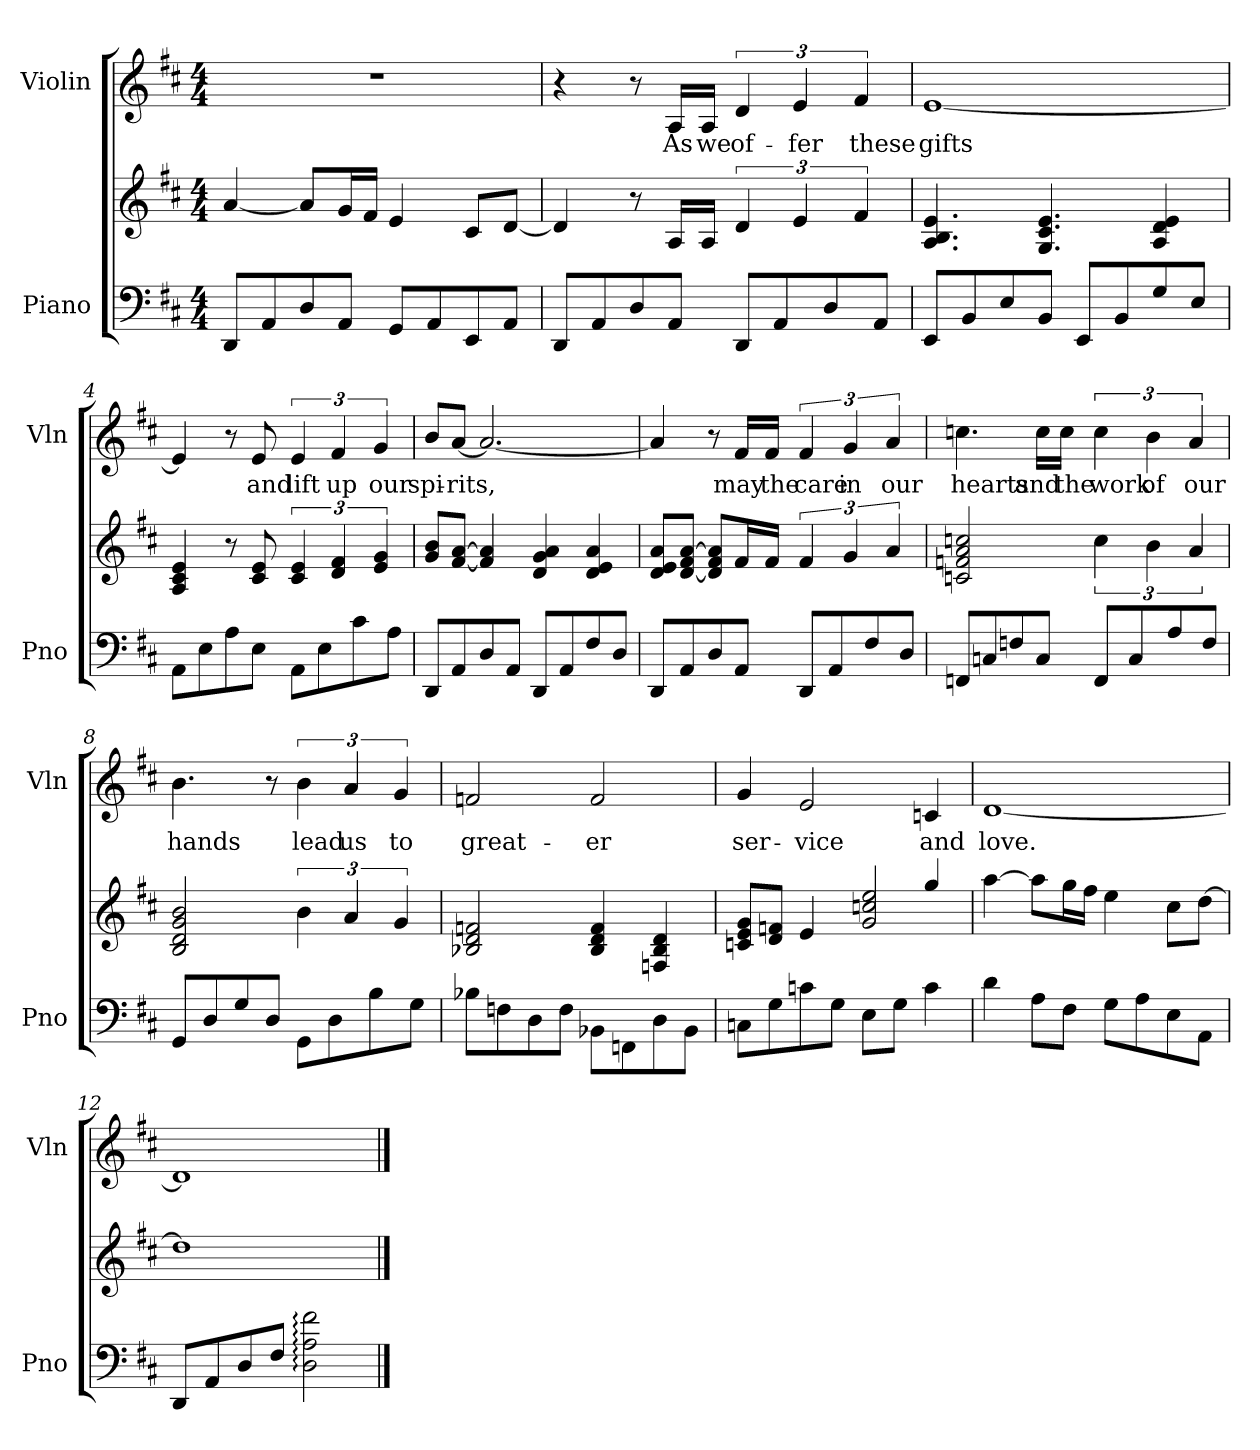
**kern	**kern	**kern	**text
*part2	*part2	*part1	*part1
*staff3	*staff2	*staff1	*staff1
*I"Piano	*	*I"Violin	*
*I'Pno	*	*I'Vln	*
*clefF4	*clefG2	*clefG2	*
*k[f#c#]	*k[f#c#]	*k[f#c#]	*
*M4/4	*M4/4	*M4/4	*
*MM96	*MM96	*MM96	*
=1	=1	=1	=1
8DD/L	[<4a/	1r	.
8AA/	.	.	.
8D/	8a/L]	.	.
8AA/J	16g/L	.	.
.	16f#/JJ	.	.
8GG/L	4e/	.	.
8AA/	.	.	.
8EE/	8c#/L	.	.
8AA/J	[<8d/J	.	.
=2	=2	=2	=2
8DD/L	4d/]	4r	.
8AA/	.	.	.
8D/	8r	8r	.
!	!	!	!LO:LY:b
8AA/J	16A/LL	16A/LL	As
!	!	!	!LO:LY:b
.	16A/JJ	16A/JJ	we
!	!	!	!LO:LY:b
8DD/L	6d/	6d/	of-
8AA/	.	.	.
!	!	!	!LO:LY:b
.	6e/	6e/	-fer
8D/	.	.	.
!	!	!	!LO:LY:b
.	6f#/	6f#/	these
8AA/J	.	.	.
=3	=3	=3	=3
!	!	!	!LO:LY:b
8EE/L	4.A/ 4.B/ 4.e/	[<1e	gifts
8BB/	.	.	.
8E/	.	.	.
8BB/J	4.G/ 4.c#/ 4.e/	.	.
8EE/L	.	.	.
8BB/	.	.	.
8G/	4A/ 4d/ 4e/	.	.
8E/J	.	.	.
=4	=4	=4	=4
8AA\L	4A/ 4c#/ 4e/	4e/]	.
8E\	.	.	.
8A\	8r	8r	.
!	!	!	!LO:LY:b
8E\J	8c#/ 8e/	8e/	and
!	!	!	!LO:LY:b
8AA\L	6c#/ 6e/	6e/	lift
8E\	.	.	.
!	!	!	!LO:LY:b
.	6d/ 6f#/	6f#/	up
8c#\	.	.	.
!	!	!	!LO:LY:b
.	6e/ 6g/	6g/	our
8A\J	.	.	.
!!LO:LB:g=z
=5	=5	=5	=5
!	!	!	!LO:LY:b
8DD/L	8g/ 8b/L	8b/L	spi-
!	!	!	!LO:LY:b
8AA/	[8f#/ [8a/J	[<8a/J	-rits,
8D/	4f#/] 4a/]	2.a/_	.
8AA/J	.	.	.
8DD/L	4d/ 4g/ 4a/	.	.
8AA/	.	.	.
8F#/	4d/ 4e/ 4a/	.	.
8D/J	.	.	.
=6	=6	=6	=6
8DD/L	8d/ 8e/ 8a/L	4a/]	.
8AA/	[<8d/ 8f#/ [>8a/J	.	.
8D/	8d/] 8f#/ 8a/]L	8r	.
!	!	!	!LO:LY:b
8AA/J	16f#/L	16f#/LL	may
!	!	!	!LO:LY:b
.	16f#/JJ	16f#/JJ	the
!	!	!	!LO:LY:b
8DD/L	6f#/	6f#/	care
8AA/	.	.	.
!	!	!	!LO:LY:b
.	6g/	6g/	in
8F#/	.	.	.
!	!	!	!LO:LY:b
.	6a/	6a/	our
8D/J	.	.	.
=7	=7	=7	=7
!	!	!	!LO:LY:b
8FFn/L	2cn/ 2fn/ 2a/ 2ccn/	4.ccn\	hearts
8Cn/	.	.	.
8Fn/	.	.	.
!	!	!	!LO:LY:b
8C/J	.	16cc\LL	and
!	!	!	!LO:LY:b
.	.	16cc\JJ	the
!	!	!	!LO:LY:b
8FF/L	6cc\	6cc\	work
8C/	.	.	.
!	!	!	!LO:LY:b
.	6b\	6b\	of
8A/	.	.	.
!	!	!	!LO:LY:b
.	6a/	6a/	our
8F/J	.	.	.
!!LO:LB:g=z
=8	=8	=8	=8
!	!	!	!LO:LY:b
8GG/L	2B/ 2d/ 2g/ 2b/	4.b\	hands
8D/	.	.	.
8G/	.	.	.
8D/J	.	8r	.
!	!	!	!LO:LY:b
8GG\L	6b\	6b\	lead
8D\	.	.	.
!	!	!	!LO:LY:b
.	6a/	6a/	us
8B\	.	.	.
!	!	!	!LO:LY:b
.	6g/	6g/	to
8G\J	.	.	.
=9	=9	=9	=9
!	!	!	!LO:LY:b
8B-X\L	2B-X/ 2d/ 2fn/	2fn/	great-
8Fn\	.	.	.
8D\	.	.	.
8F\J	.	.	.
!	!	!	!LO:LY:b
8BB-X\L	4B-/ 4d/ 4f/	2f/	-er
8FFn\	.	.	.
8D\	4Fn/ 4B-/ 4d/	.	.
8BB-\J	.	.	.
=10	=10	=10	=10
*	*^	*	*
!	!	!	!	!LO:LY:b
8Cn\L	8cn/ 8e/ 8g/L	2.ryy	4g/	ser-
8G\	8d/ 8fn/J	.	.	.
!	!	!	!	!LO:LY:b
8cn\	4e/	.	2e/	-vice
8G\J	.	.	.	.
8E\L	2g/ 2ccn/ 2ee/	.	.	.
8G\J	.	.	.	.
!	!	!	!	!LO:LY:b
4c\	.	4gg/	4cn/	and
=11	=11	=11	=11	=11
!	!	!	!	!LO:LY:b
*	*v	*v	*	*
4d\	[>4aa\	[<1d	love.
8A\L	8aa\L]	.	.
8F#\J	16gg\L	.	.
.	16ff#i\JJ	.	.
8G\L	4ee\	.	.
8A\	.	.	.
8E\	8cc#i\L	.	.
8AA\J	[>8dd\J	.	.
=12	=12	=12	=12
8DD/L	1dd]	1d]	.
8AA/	.	.	.
8D/	.	.	.
8F#/J	.	.	.
2D\: 2A\: 2f#\:	.	.	.
==	==	==	==
*-	*-	*-	*-
